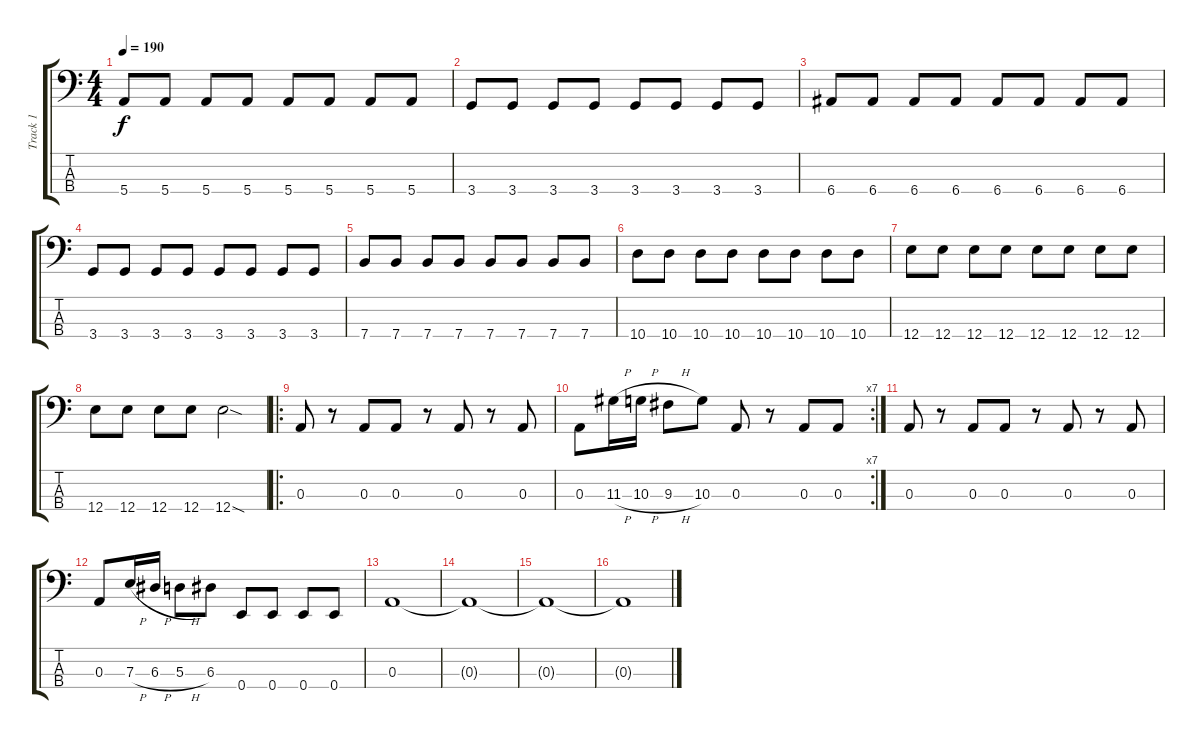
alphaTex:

\track ("Track 1" "Track 1") {instrument electricbassfinger}
\staff {score tabs}
\tuning (G2 D2 A1 E1) {hide}
\ts (4 4)
\tempo 190
\clef f4
\ks c
5.4.8{dy f} 5.4.8 5.4.8 5.4.8 5.4.8 5.4.8 5.4.8 5.4.8 |
3.4.8 3.4.8 3.4.8 3.4.8 3.4.8 3.4.8 3.4.8 3.4.8 |
6.4.8 6.4.8 6.4.8 6.4.8 6.4.8 6.4.8 6.4.8 6.4.8 |
3.4.8 3.4.8 3.4.8 3.4.8 3.4.8 3.4.8 3.4.8 3.4.8 |
7.4.8 7.4.8 7.4.8 7.4.8 7.4.8 7.4.8 7.4.8 7.4.8 |
10.4.8 10.4.8 10.4.8 10.4.8 10.4.8 10.4.8 10.4.8 10.4.8 |
12.4.8 12.4.8 12.4.8 12.4.8 12.4.8 12.4.8 12.4.8 12.4.8 |
12.4.8 12.4.8 12.4.8 12.4.8 12.4{sod}.2 |
\ro
0.3.8 r.8 0.3.8 0.3.8 r.8 0.3.8 r.8 0.3.8 |
\rc 7
0.3.8 11.3{h}.16 10.3{h}.16 9.3{h}.8 10.3.8 0.3.8 r.8 0.3.8 0.3.8 |
0.3.8 r.8 0.3.8 0.3.8 r.8 0.3.8 r.8 0.3.8 |
0.3.8 7.3{h}.16 6.3{h}.16 5.3{h}.8 6.3.8 0.4.8 0.4.8 0.4.8 0.4.8 |
0.3.1 |
0.3{t}.1 |
0.3{t}.1 |
0.3{t}.1
